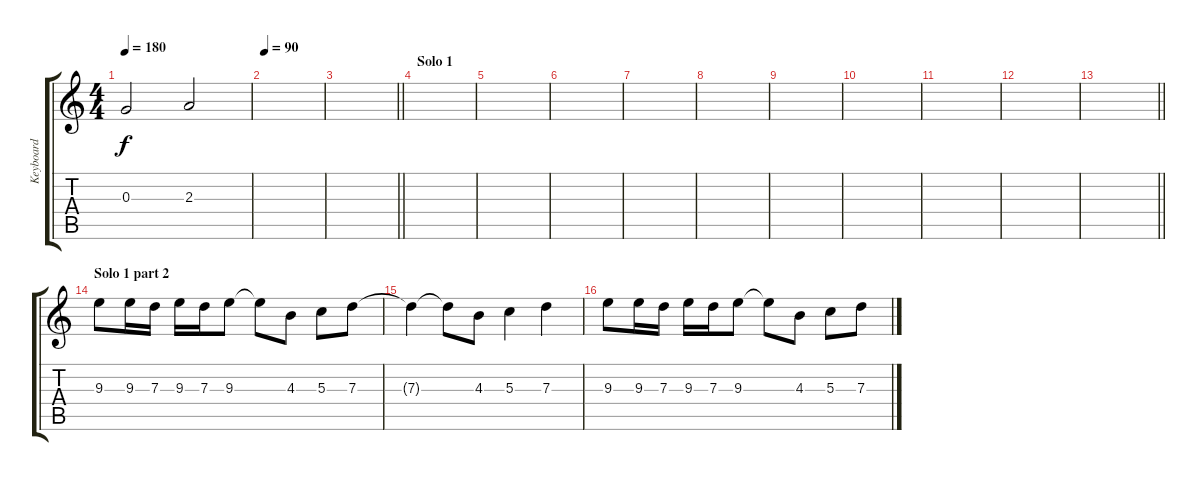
\track ("Keyboard" "Keyboard") {instrument oboe}
\staff {score tabs}
\tuning (E5 B4 G4 D4 A3 E3) {hide}
\ts (4 4)
\tempo 180
\clef g2
\ks c
0.3.2{dy f} 2.3.2 |
\tempo 90
|
\barLineRight lightlight
|
\section ("" "Solo 1")
|
|
|
|
|
|
|
|
|
\barLineRight lightlight
|
\section ("" "Solo 1 part 2")
9.3.8{volume 10 instrument panflute} 9.3.16 7.3.16 9.3.16 7.3.16 9.3.8 9.3{t}.8 4.3.8 5.3.8 7.3.8 |
7.3{t}.4 7.3{t}.8 4.3.8 5.3.4 7.3.4 |
9.3.8{volume 10 instrument panflute} 9.3.16 7.3.16 9.3.16 7.3.16 9.3.8 9.3{t}.8 4.3.8 5.3.8 7.3.8
